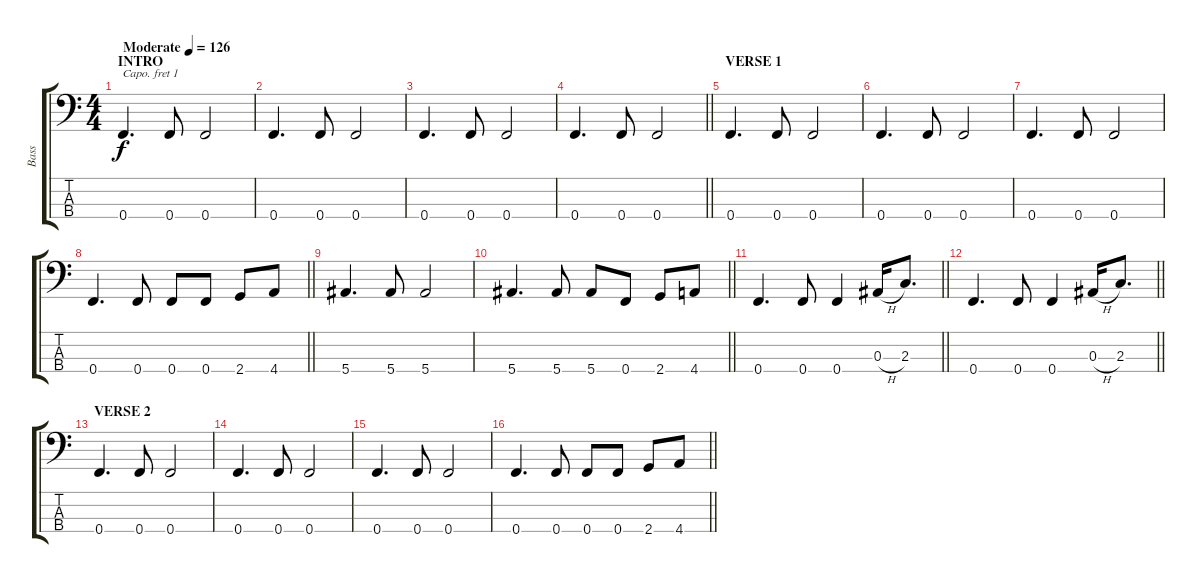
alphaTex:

\track ("Bass" "Bass") {instrument electricbassfinger}
\staff {score tabs}
\capo 1
\tuning (G2 D2 A1 E1) {hide}
\ts (4 4)
\section ("" "INTRO")
\tempo (126 "Moderate")
\clef f4
\ks c
0.4.4{d dy f instrument electricbassfinger} 0.4.8 0.4.2 |
0.4.4{d} 0.4.8 0.4.2 |
0.4.4{d} 0.4.8 0.4.2 |
\barLineRight lightlight
0.4.4{d} 0.4.8 0.4.2 |
\section ("" "VERSE 1")
0.4.4{d} 0.4.8 0.4.2 |
0.4.4{d} 0.4.8 0.4.2 |
0.4.4{d} 0.4.8 0.4.2 |
\barLineRight lightlight
0.4.4{d} 0.4.8 0.4.8 0.4.8 2.4.8 4.4.8 |
5.4.4{d} 5.4.8 5.4.2 |
\barLineRight lightlight
5.4.4{d} 5.4.8 5.4.8 0.4.8 2.4.8 4.4.8 |
\barLineRight lightlight
0.4.4{d} 0.4.8 0.4.4 0.3{h}.16 2.3.8{d} |
\barLineRight lightlight
0.4.4{d} 0.4.8 0.4.4 0.3{h}.16 2.3.8{d} |
\section ("" "VERSE 2")
0.4.4{d} 0.4.8 0.4.2 |
0.4.4{d} 0.4.8 0.4.2 |
0.4.4{d} 0.4.8 0.4.2 |
\barLineRight lightlight
0.4.4{d} 0.4.8 0.4.8 0.4.8 2.4.8 4.4.8
